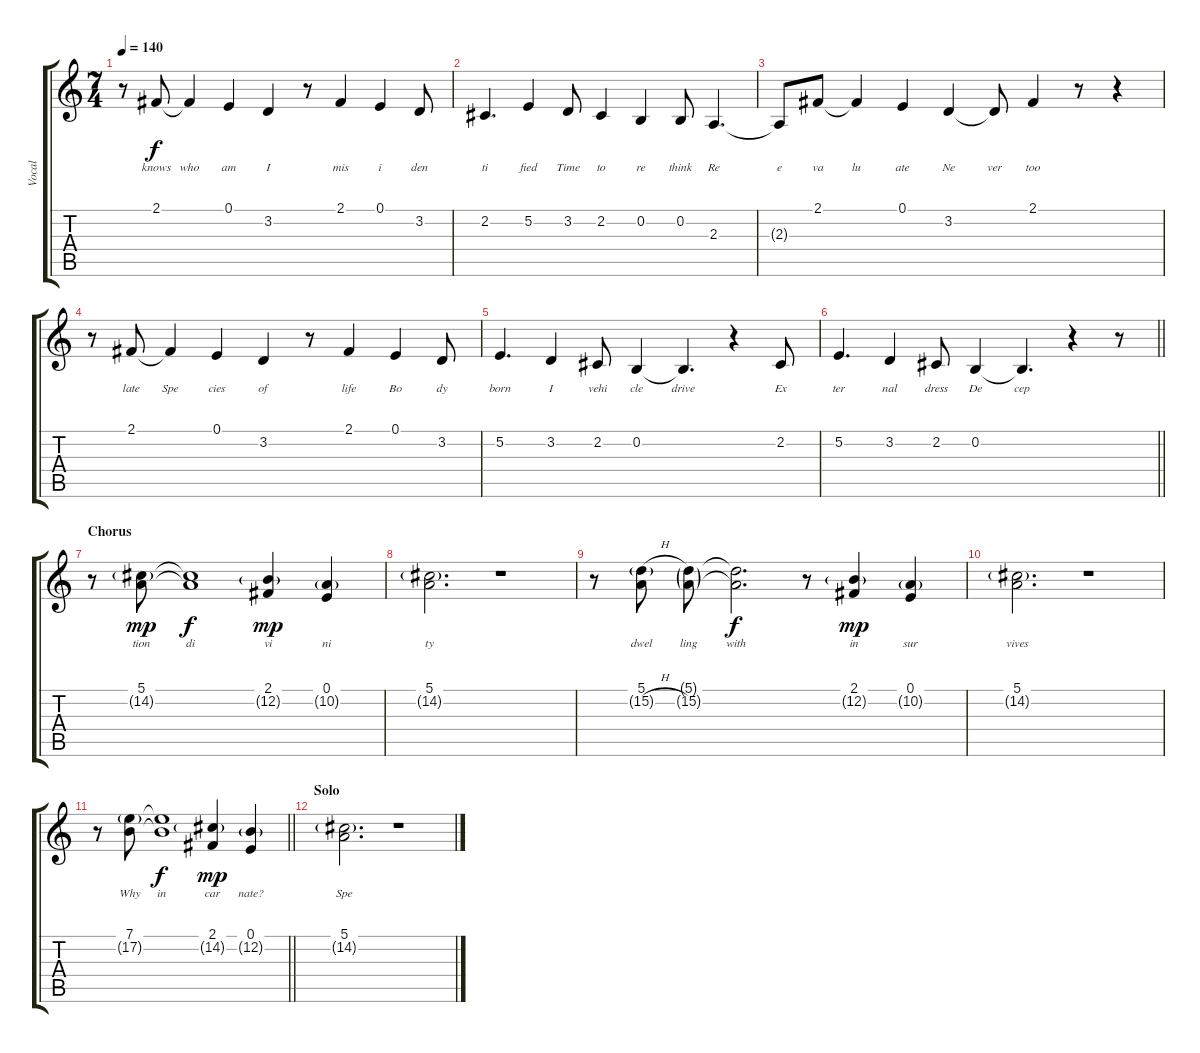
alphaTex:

\track ("Vocal" "Vocal") {instrument acousticgrandpiano}
\staff {score tabs}
\tuning (E4 B3 G3 D3 A2 E2) {hide}
\ts (7 4)
\tempo 140
\clef g2
\ks c
r.8{dy f} 2.1.8{lyrics (0 "knows") lyrics (1 "") lyrics (2 "") lyrics (3 "") lyrics (4 "")} 2.1{t}.4{lyrics (0 "who") lyrics (1 "") lyrics (2 "") lyrics (3 "") lyrics (4 "")} 0.1.4{lyrics (0 "am") lyrics (1 "") lyrics (2 "") lyrics (3 "") lyrics (4 "")} 3.2.4{lyrics (0 "I") lyrics (1 "") lyrics (2 "") lyrics (3 "") lyrics (4 "")} r.8 2.1.4{lyrics (0 "mis") lyrics (1 "") lyrics (2 "") lyrics (3 "") lyrics (4 "")} 0.1.4{lyrics (0 "i") lyrics (1 "") lyrics (2 "") lyrics (3 "") lyrics (4 "")} 3.2.8{lyrics (0 "den") lyrics (1 "") lyrics (2 "") lyrics (3 "") lyrics (4 "")} |
2.2.4{d lyrics (0 "ti") lyrics (1 "") lyrics (2 "") lyrics (3 "") lyrics (4 "")} 5.2.4{lyrics (0 "fied") lyrics (1 "") lyrics (2 "") lyrics (3 "") lyrics (4 "")} 3.2.8{lyrics (0 "Time") lyrics (1 "") lyrics (2 "") lyrics (3 "") lyrics (4 "")} 2.2.4{lyrics (0 "to") lyrics (1 "") lyrics (2 "") lyrics (3 "") lyrics (4 "")} 0.2.4{lyrics (0 "re") lyrics (1 "") lyrics (2 "") lyrics (3 "") lyrics (4 "")} 0.2.8{lyrics (0 "think") lyrics (1 "") lyrics (2 "") lyrics (3 "") lyrics (4 "")} 2.3.4{d lyrics (0 "Re") lyrics (1 "") lyrics (2 "") lyrics (3 "") lyrics (4 "")} |
2.3{t}.8{lyrics (0 "e") lyrics (1 "") lyrics (2 "") lyrics (3 "") lyrics (4 "")} 2.1.8{lyrics (0 "va") lyrics (1 "") lyrics (2 "") lyrics (3 "") lyrics (4 "")} 2.1{t}.4{lyrics (0 "lu") lyrics (1 "") lyrics (2 "") lyrics (3 "") lyrics (4 "")} 0.1.4{lyrics (0 "ate") lyrics (1 "") lyrics (2 "") lyrics (3 "") lyrics (4 "")} 3.2.4{lyrics (0 "Ne") lyrics (1 "") lyrics (2 "") lyrics (3 "") lyrics (4 "")} 3.2{t}.8{lyrics (0 "ver") lyrics (1 "") lyrics (2 "") lyrics (3 "") lyrics (4 "")} 2.1.4{lyrics (0 "too") lyrics (1 "") lyrics (2 "") lyrics (3 "") lyrics (4 "")} r.8 r.4 |
r.8 2.1.8{lyrics (0 "late") lyrics (1 "") lyrics (2 "") lyrics (3 "") lyrics (4 "")} 2.1{t}.4{lyrics (0 "Spe") lyrics (1 "") lyrics (2 "") lyrics (3 "") lyrics (4 "")} 0.1.4{lyrics (0 "cies") lyrics (1 "") lyrics (2 "") lyrics (3 "") lyrics (4 "")} 3.2.4{lyrics (0 "of") lyrics (1 "") lyrics (2 "") lyrics (3 "") lyrics (4 "")} r.8 2.1.4{lyrics (0 "life") lyrics (1 "") lyrics (2 "") lyrics (3 "") lyrics (4 "")} 0.1.4{lyrics (0 "Bo") lyrics (1 "") lyrics (2 "") lyrics (3 "") lyrics (4 "")} 3.2.8{lyrics (0 "dy") lyrics (1 "") lyrics (2 "") lyrics (3 "") lyrics (4 "")} |
5.2.4{d lyrics (0 "born") lyrics (1 "") lyrics (2 "") lyrics (3 "") lyrics (4 "")} 3.2.4{lyrics (0 "I") lyrics (1 "") lyrics (2 "") lyrics (3 "") lyrics (4 "")} 2.2.8{lyrics (0 "vehi") lyrics (1 "") lyrics (2 "") lyrics (3 "") lyrics (4 "")} 0.2.4{lyrics (0 "cle") lyrics (1 "") lyrics (2 "") lyrics (3 "") lyrics (4 "")} 0.2{t}.4{d lyrics (0 "drive") lyrics (1 "") lyrics (2 "") lyrics (3 "") lyrics (4 "")} r.4 2.2.8{lyrics (0 "Ex") lyrics (1 "") lyrics (2 "") lyrics (3 "") lyrics (4 "")} |
\barLineRight lightlight
5.2.4{d lyrics (0 "ter") lyrics (1 "") lyrics (2 "") lyrics (3 "") lyrics (4 "")} 3.2.4{lyrics (0 "nal") lyrics (1 "") lyrics (2 "") lyrics (3 "") lyrics (4 "")} 2.2.8{lyrics (0 "dress") lyrics (1 "") lyrics (2 "") lyrics (3 "") lyrics (4 "")} 0.2.4{lyrics (0 "De") lyrics (1 "") lyrics (2 "") lyrics (3 "") lyrics (4 "")} 0.2{t}.4{d lyrics (0 "cep") lyrics (1 "") lyrics (2 "") lyrics (3 "") lyrics (4 "")} r.4 r.8 |
\section ("" "Chorus")
r.8 (5.1 14.2{g}).8{lyrics (0 "tion") lyrics (1 "") lyrics (2 "") lyrics (3 "") lyrics (4 "") dy mp} (5.1{t} 14.2{t}).1{lyrics (0 "di") lyrics (1 "") lyrics (2 "") lyrics (3 "") lyrics (4 "") dy f} (2.1 12.2{g}).4{lyrics (0 "vi") lyrics (1 "") lyrics (2 "") lyrics (3 "") lyrics (4 "") dy mp} (0.1 10.2{g}).4{lyrics (0 "ni") lyrics (1 "") lyrics (2 "") lyrics (3 "") lyrics (4 "")} |
(5.1 14.2{g}).2{d lyrics (0 "ty") lyrics (1 "") lyrics (2 "") lyrics (3 "") lyrics (4 "")} r.1 |
r.8 (5.1{h} 15.2{h g}).8{lyrics (0 "dwel") lyrics (1 "") lyrics (2 "") lyrics (3 "") lyrics (4 "")} (5.1{g} 15.2{g}).8{lyrics (0 "ling") lyrics (1 "") lyrics (2 "") lyrics (3 "") lyrics (4 "")} (5.1{t} 15.2{t}).2{d lyrics (0 "with") lyrics (1 "") lyrics (2 "") lyrics (3 "") lyrics (4 "") dy f} r.8 (2.1 12.2{g}).4{lyrics (0 "in") lyrics (1 "") lyrics (2 "") lyrics (3 "") lyrics (4 "") dy mp} (0.1 10.2{g}).4{lyrics (0 "sur") lyrics (1 "") lyrics (2 "") lyrics (3 "") lyrics (4 "")} |
(5.1 14.2{g}).2{d lyrics (0 "vives") lyrics (1 "") lyrics (2 "") lyrics (3 "") lyrics (4 "")} r.1 |
\barLineRight lightlight
r.8 (7.1 17.2{g}).8{lyrics (0 "Why") lyrics (1 "") lyrics (2 "") lyrics (3 "") lyrics (4 "")} (7.1{t} 17.2{t}).1{lyrics (0 "in") lyrics (1 "") lyrics (2 "") lyrics (3 "") lyrics (4 "") dy f} (2.1 14.2{g}).4{lyrics (0 "car") lyrics (1 "") lyrics (2 "") lyrics (3 "") lyrics (4 "") dy mp} (0.1 12.2{g}).4{lyrics (0 "nate?") lyrics (1 "") lyrics (2 "") lyrics (3 "") lyrics (4 "")} |
\section ("" "Solo")
(5.1 14.2{g}).2{d lyrics (0 "Spe") lyrics (1 "") lyrics (2 "") lyrics (3 "") lyrics (4 "")} r.1
